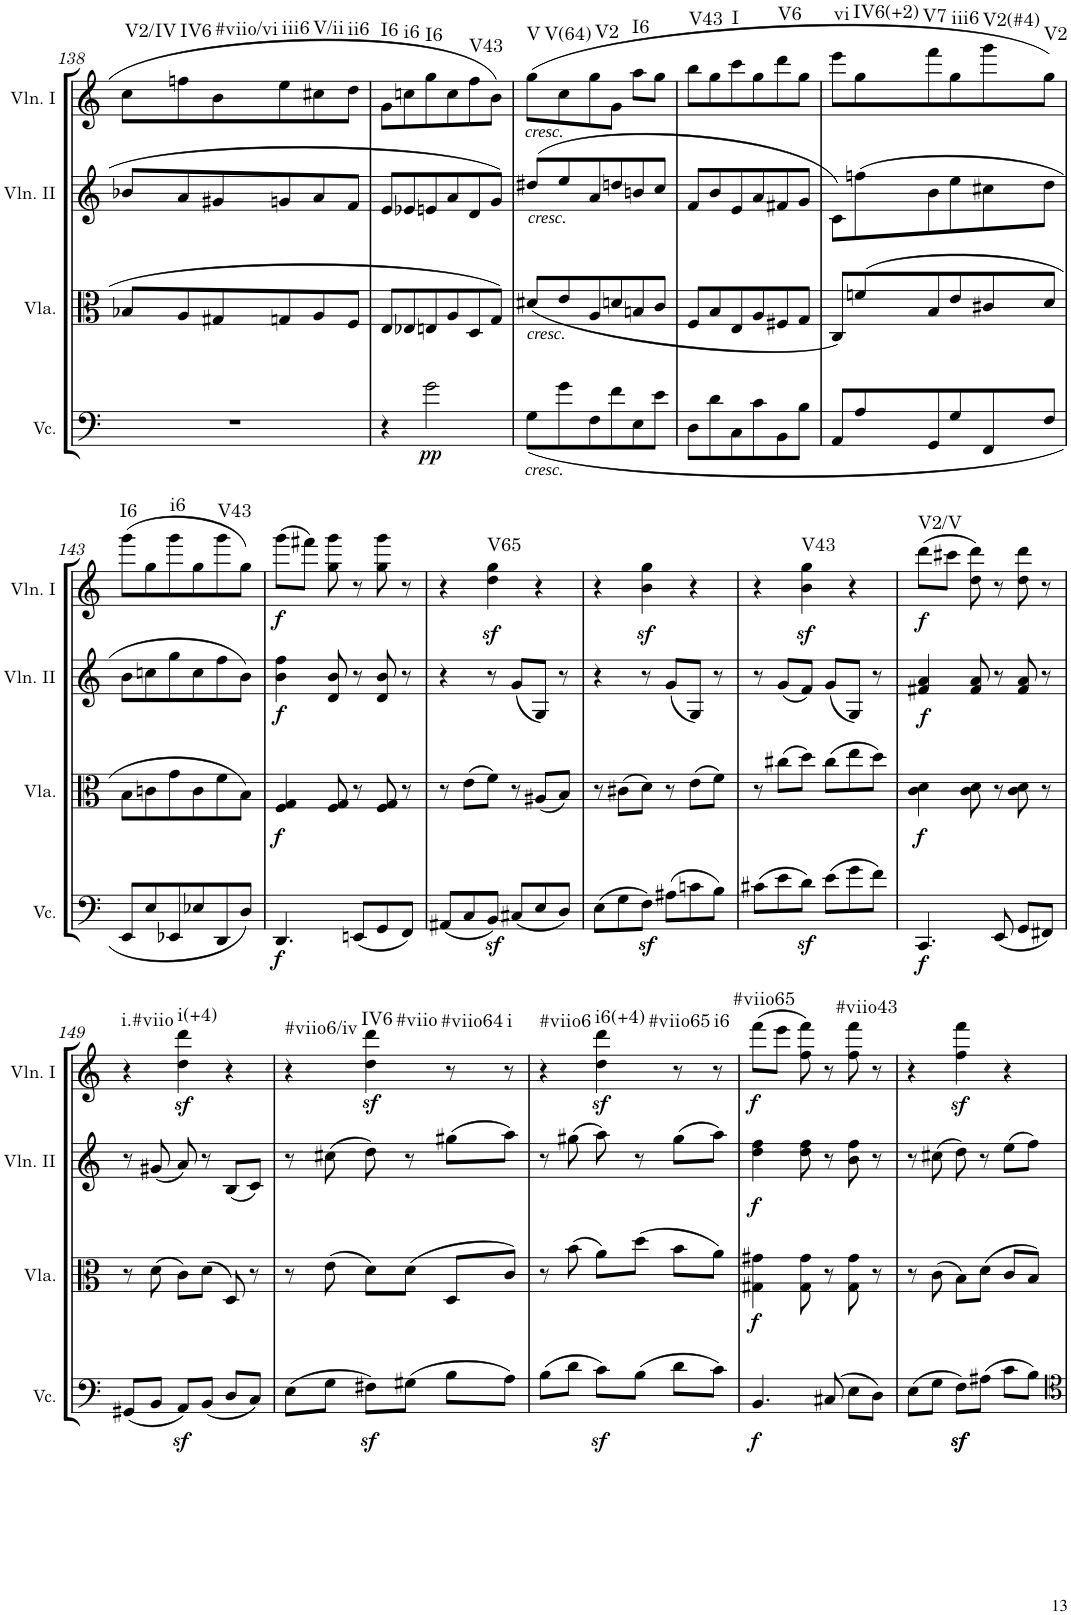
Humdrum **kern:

**kern	**dynam	**kern	**dynam	**kern	**dynam	**kern	**dynam	**harte
*part4	*part4	*part3	*part3	*part2	*part2	*part1	*part1	*part1
*staff4	*staff4	*staff3	*staff3	*staff2	*staff2	*staff1	*staff1	*
*I"Violoncello	*	*I"Viola	*	*I"Violin II	*	*I"Violin I	*	*
*I'Vc.	*	*I'Vla.	*	*I'Vln. II	*	*I'Vln. I	*	*
!!LO:PB:g=z
*clefF4	*	*clefC3	*	*clefG2	*	*clefG2	*	*
*k[]	*	*k[]	*	*k[]	*	*k[]	*	*
*M3/4	*	*M3/4	*	*M3/4	*	*M3/4	*	*
=138	=138	=138	=138	=138	=138	=138	=138	=138
!	!	!	!	!	!	!	!	!LO:H:kt=V2/IV
2.r	.	8B-X/L	.	8b-X/L	.	8cc\L	.	N
!	!	!	!	!	!	!	!	!LO:H:kt=IV6
.	.	8A/	.	8a/	.	8ffn\	.	N
!	!	!	!	!	!	!	!	!LO:H:kt=#viio/vi
.	.	8G#X/	.	8g#X/	.	8b\	.	N
!	!	!	!	!	!	!	!	!LO:H:kt=iii6
.	.	8Gn/	.	8gn/	.	8ee\	.	N
!	!	!	!	!	!	!	!	!LO:H:kt=V/ii
.	.	8A/	.	8a/	.	8cc#X\	.	N
!	!	!	!	!	!	!	!	!LO:H:kt=ii6
.	.	8F/J	.	8f/J	.	8dd\J	.	N
=139	=139	=139	=139	=139	=139	=139	=139	=139
!	!	!	!	!	!	!	!	!LO:H:kt=I6
4r	.	8E/L	.	8e/L	.	8g\L	.	N
!	!	!	!	!	!	!	!	!LO:H:kt=i6
.	.	8E-X/	.	8e-X/	.	8ccn\	.	N
!	!LO:DY:b	!	!	!	!	!	!	!LO:H:kt=I6
2g\	pp	8En/	.	8en/	.	8gg\	.	N
.	.	8A/	.	8a/	.	8cc\	.	.
!	!	!	!	!	!	!	!	!LO:H:kt=V43
.	.	8D/	.	8d/	.	8ff\	.	N
.	.	8G/J	.	8g/J	.	8b\J	.	.
=140	=140	=140	=140	=140	=140	=140	=140	=140
!	!	!	!	!	!	!LO:TX:b:i:t=cresc.	!	!
!	!	!	!	!LO:TX:b:i:t=cresc.	!	!	!	!
!	!	!LO:TX:b:i:t=cresc.	!	!	!	!	!	!
!LO:TX:b:i:t=cresc.	!	!	!	!	!	!	!	!LO:H:kt=V
(<8G\L	.	(8d#X/L	.	(8dd#X/L	.	(8gg\L	.	N
!	!	!	!	!	!	!	!	!LO:H:kt=V(64)
8g\	.	8e/	.	8ee/	.	8cc\	.	N
!	!	!	!	!	!	!	!	!LO:H:kt=V2
8F\	.	8A/	.	8a/	.	8gg\	.	N
8f\	.	8dn/	.	8ddn/	.	8g\J	.	.
!	!	!	!	!	!	!	!	!LO:H:kt=I6
8E\	.	8Bn/	.	8bn/	.	8aa\L	.	N
8e\J	.	8c/J	.	8cc/J	.	8gg\J	.	.
=141	=141	=141	=141	=141	=141	=141	=141	=141
!	!	!	!	!	!	!	!	!LO:H:kt=V43
8D\L	.	8F/L	.	8f/L	.	8bb\L	.	N
8d\	.	8B/	.	8b/	.	8gg\	.	.
!	!	!	!	!	!	!	!	!LO:H:kt=I
8C\	.	8E/	.	8e/	.	8ccc\	.	N
8c\	.	8A/	.	8a/	.	8gg\	.	.
!	!	!	!	!	!	!	!	!LO:H:kt=V6
8BB\	.	8F#X/	.	8f#X/	.	8ddd\	.	N
8B\J	.	8G/J	.	8g/J	.	8gg\J	.	.
=142	=142	=142	=142	=142	=142	=142	=142	=142
!	!	!	!	!	!	!	!	!LO:H:kt=vi
8AA/L	.	8C/L)	.	8c\L)	.	8eee\L	.	N
!	!	!	!	!	!	!	!	!LO:H:kt=IV6(+2)
8A/	.	(8fn/	.	(8ffn\	.	8gg\	.	N
!	!	!	!	!	!	!	!	!LO:H:kt=V7
8GG/	.	8B/	.	8b\	.	8fff\	.	N
!	!	!	!	!	!	!	!	!LO:H:kt=iii6
8G/	.	8e/	.	8ee\	.	8gg\	.	N
!	!	!	!	!	!	!	!	!LO:H:kt=V2(#4)
8FF/	.	8c#X/	.	8cc#X\	.	8ggg\	.	N
!	!	!	!	!	!	!	!	!LO:H:kt=V2
8F/J	.	8d/J	.	8dd\J	.	8gg\J)	.	N
!!LO:LB:g=z
=143	=143	=143	=143	=143	=143	=143	=143	=143
!	!	!	!	!	!	!	!	!LO:H:kt=I6
8EE/L	.	8B\L	.	8b\L	.	(8ggg\L	.	N
8E/	.	8cn\	.	8ccn\	.	8gg\	.	.
!	!	!	!	!	!	!	!	!LO:H:kt=i6
8EE-X/	.	8g\	.	8gg\	.	8ggg\	.	N
8E-X/	.	8c\	.	8cc\	.	8gg\	.	.
!	!	!	!	!	!	!	!	!LO:H:kt=V43
8DD/	.	8f\	.	8ff\	.	8ggg\	.	N
8D/J)	.	8B\J)	.	8b\J)	.	8gg\J)	.	.
=144	=144	=144	=144	=144	=144	=144	=144	=144
!	!LO:DY:b	!	!LO:DY:b	!	!LO:DY:b	!	!LO:DY:b	!
4.DD/	f	4F/ 4G/	f	4b\ 4ff\	f	(8ggg\L	f	.
.	.	.	.	.	.	8fff#X\J)	.	.
.	.	8F/ 8G/	.	8d/ 8b/	.	8gg\ 8ggg\	.	.
(8EEn/L	.	8r	.	8r	.	8r	.	.
8GG/	.	8F/ 8G/	.	8d/ 8b/	.	8gg\ 8ggg\	.	.
8FF/J)	.	8r	.	8r	.	8r	.	.
=145	=145	=145	=145	=145	=145	=145	=145	=145
(8AA#X/L	.	8r	.	4r	.	4r	.	.
8C/	.	(8e\L	.	.	.	.	.	.
!	!	!	!	!	!	!	!LO:DY:b	!LO:H:kt=V65
8BBz</J)	.	8f\J)	.	8r	.	4dd\ 4gg\	sf	N
(8C#X/L	.	8r	.	(8g/L	.	.	.	.
8E/	.	(8A#X/L	.	8G/J)	.	4r	.	.
8D/J)	.	8B/J)	.	8r	.	.	.	.
=146	=146	=146	=146	=146	=146	=146	=146	=146
(8E\L	.	8r	.	4r	.	4r	.	.
8G\	.	(8c#X\L	.	.	.	.	.	.
8Fz<\J)	.	8d\J)	.	8r	.	4b\z< 4gg\z<	.	.
(8A#X\L	.	8r	.	(8g/L	.	.	.	.
8cn\	.	(8e\L	.	8G/J)	.	4r	.	.
8B\J)	.	8f\J)	.	8r	.	.	.	.
=147	=147	=147	=147	=147	=147	=147	=147	=147
(8c#X\L	.	8r	.	8r	.	4r	.	.
8e\	.	(8cc#X\L	.	(8g/L	.	.	.	.
!	!	!	!	!	!	!	!LO:DY:b	!LO:H:kt=V43
8dz<\J)	.	8dd\J)	.	8f/J)	.	4b\ 4gg\	sf	N
(8e\L	.	(8cc#\L	.	(8g/L	.	.	.	.
8g\	.	8ee\	.	8G/J)	.	4r	.	.
8f\J)	.	8dd\J)	.	8r	.	.	.	.
=148	=148	=148	=148	=148	=148	=148	=148	=148
!	!LO:DY:b	!	!LO:DY:b	!	!LO:DY:b	!	!LO:DY:b	!LO:H:kt=V2/V
4.CC/	f	4c\ 4d\	f	4f#X/ 4a/	f	(8ddd\L	f	N
.	.	.	.	.	.	8ccc#X\J	.	.
.	.	8c\ 8d\	.	8f#/ 8a/	.	8dd\ 8ddd\)	.	.
(8EE/	.	8r	.	8r	.	8r	.	.
8GG/L	.	8c\ 8d\	.	8f#/ 8a/	.	8dd\ 8ddd\	.	.
8FF#X/J)	.	8r	.	8r	.	8r	.	.
!!LO:LB:g=z
=149	=149	=149	=149	=149	=149	=149	=149	=149
!	!	!	!	!	!	!	!	!LO:H:kt=i.#viio
(8GG#X/L	.	8r	.	8r	.	4r	.	N
8BB/J	.	(8d\	.	(8g#X/	.	.	.	.
!	!	!	!	!	!	!	!LO:DY:b	!LO:H:kt=i(+4)
8AAz</L)	.	8c\L)	.	8a/)	.	4dd\ 4ddd\	sf	N
(8BB/J	.	(8d\J	.	8r	.	.	.	.
8D/L	.	8D/)	.	(8B/L	.	4r	.	.
8C/J)	.	8r	.	8c/J)	.	.	.	.
=150	=150	=150	=150	=150	=150	=150	=150	=150
!	!	!	!	!	!	!	!	!LO:H:kt=#viio6/iv
(8E\L	.	8r	.	8r	.	4r	.	N
8G\J	.	(8e\	.	(8cc#X\	.	.	.	.
!	!	!	!	!	!	!	!LO:DY:b	!LO:H:n=1:kt=IV6
!	!	!	!	!	!	!	!	!LO:H:n=2:kt=#viio
8F#Xz<\L)	.	8d\L)	.	8dd\)	.	4dd\ 4ddd\	sf	N N
(8G#X\J	.	(8d\J	.	8r	.	.	.	.
!	!	!	!	!	!	!	!	!LO:H:kt=#viio64
8B\L	.	8D/L	.	(8gg#X\L	.	8r	.	N
!	!	!	!	!	!	!	!	!LO:H:kt=i
8A\J)	.	8c/J)	.	8aa\J)	.	8r	.	N
=151	=151	=151	=151	=151	=151	=151	=151	=151
!	!	!	!	!	!	!	!	!LO:H:kt=#viio6
(8B\L	.	8r	.	8r	.	4r	.	N
8d\J	.	(8b\	.	(8gg#X\	.	.	.	.
!	!	!	!	!	!	!	!LO:DY:b	!LO:H:kt=i6(+4)
8cz<\L)	.	8a\L)	.	8aa\)	.	4dd\ 4ddd\	sf	N
(8B\J	.	(8dd\J	.	8r	.	.	.	.
!	!	!	!	!	!	!	!	!LO:H:kt=#viio65
8d\L	.	8b\L	.	(8gg#\L	.	8r	.	N
!	!	!	!	!	!	!	!	!LO:H:kt=i6
8c\J)	.	8a\J)	.	8aa\J)	.	8r	.	N
=152	=152	=152	=152	=152	=152	=152	=152	=152
!	!LO:DY:b	!	!LO:DY:b	!	!LO:DY:b	!	!LO:DY:b	!LO:H:kt=#viio65
4.BB/	f	4G#X\ 4g#X\	f	4dd\ 4ff\	f	(8fff\L	f	N
.	.	.	.	.	.	8eee\J	.	.
.	.	8G#\ 8g#\	.	8dd\ 8ff\	.	8ff\ 8fff\)	.	.
(8C#X/	.	8r	.	8r	.	8r	.	.
!	!	!	!	!	!	!	!	!LO:H:kt=#viio43
8E\L	.	8G#\ 8g#\	.	8b\ 8ff\	.	8ff\ 8fff\	.	N
8D\J)	.	8r	.	8r	.	8r	.	.
=153	=153	=153	=153	=153	=153	=153	=153	=153
(8E\L	.	8r	.	8r	.	4r	.	.
8G\J	.	(8c\	.	(8cc#X\	.	.	.	.
8Fz<\L)	.	8B\L)	.	8dd\)	.	4ff\z< 4fff\z<	.	.
(8A#X\J	.	(8d\J	.	8r	.	.	.	.
8c\L	.	8c/L	.	(8ee\L	.	4r	.	.
8B\J)	.	8B/J)	.	8ff\J)	.	.	.	.
=	=	=	=	=	=	=	=	=
*-	*-	*-	*-	*-	*-	*-	*-	*-
